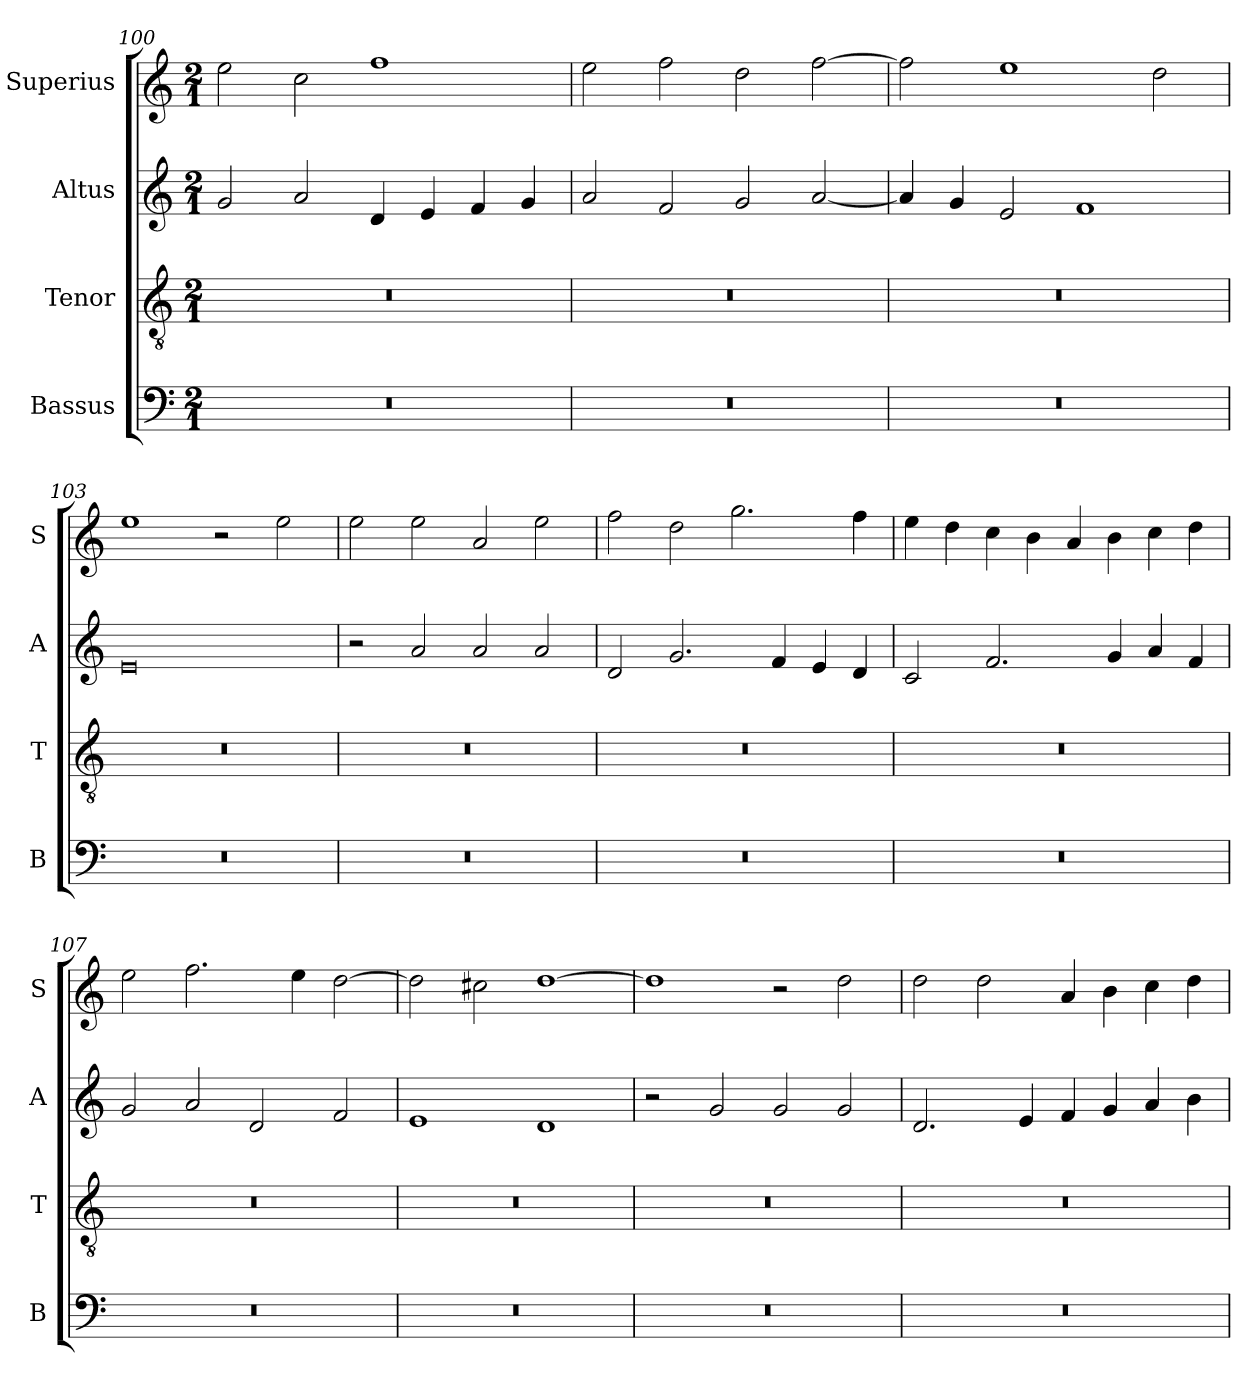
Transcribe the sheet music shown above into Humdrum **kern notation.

**kern	**kern	**kern	**kern
*part4	*part3	*part2	*part1
*staff4	*staff3	*staff2	*staff1
*I"Bassus	*I"Tenor	*I"Altus	*I"Superius
*I'B	*I'T	*I'A	*I'S
*clefF4	*clefGv2	*clefG2	*clefG2
*k[]	*k[]	*k[]	*k[]
*C:	*C:	*C:	*C:
*M2/1	*M2/1	*M2/1	*M2/1
=100	=100	=100	=100
0r	0r	2g	2ee
.	.	2a	2cc
.	.	4d	1ff
.	.	4e	.
.	.	4f	.
.	.	4g	.
=101	=101	=101	=101
0r	0r	2a	2ee
.	.	2f	2ff
.	.	2g	2dd
.	.	[2a	[2ff
=102	=102	=102	=102
0r	0r	4a]	2ff]
.	.	4g	.
.	.	2e	1ee
.	.	1f	.
.	.	.	2dd
=103	=103	=103	=103
0r	0r	0e	1ee
.	.	.	2r
.	.	.	2ee
=104	=104	=104	=104
0r	0r	2r	2ee
.	.	2a	2ee
.	.	2a	2a
.	.	2a	2ee
=105	=105	=105	=105
0r	0r	2d	2ff
.	.	2.g	2dd
.	.	.	2.gg
.	.	4f	.
.	.	4e	.
.	.	4d	4ff
=106	=106	=106	=106
0r	0r	2c	4ee
.	.	.	4dd
.	.	2.f	4cc
.	.	.	4b
.	.	.	4a
.	.	4g	4b
.	.	4a	4cc
.	.	4f	4dd
=107	=107	=107	=107
0r	0r	2g	2ee
.	.	2a	2.ff
.	.	2d	.
.	.	.	4ee
.	.	2f	[2dd
=108	=108	=108	=108
0r	0r	1e	2dd]
.	.	.	2cc#X
.	.	1d	[1dd
=109	=109	=109	=109
0r	0r	2r	1dd]
.	.	2g	.
.	.	2g	2r
.	.	2g	2dd
=110	=110	=110	=110
0r	0r	2.d	2dd
.	.	.	2dd
.	.	4e	.
.	.	4f	4a
.	.	4g	4b
.	.	4a	4cc
.	.	4b	4dd
=	=	=	=
*-	*-	*-	*-
